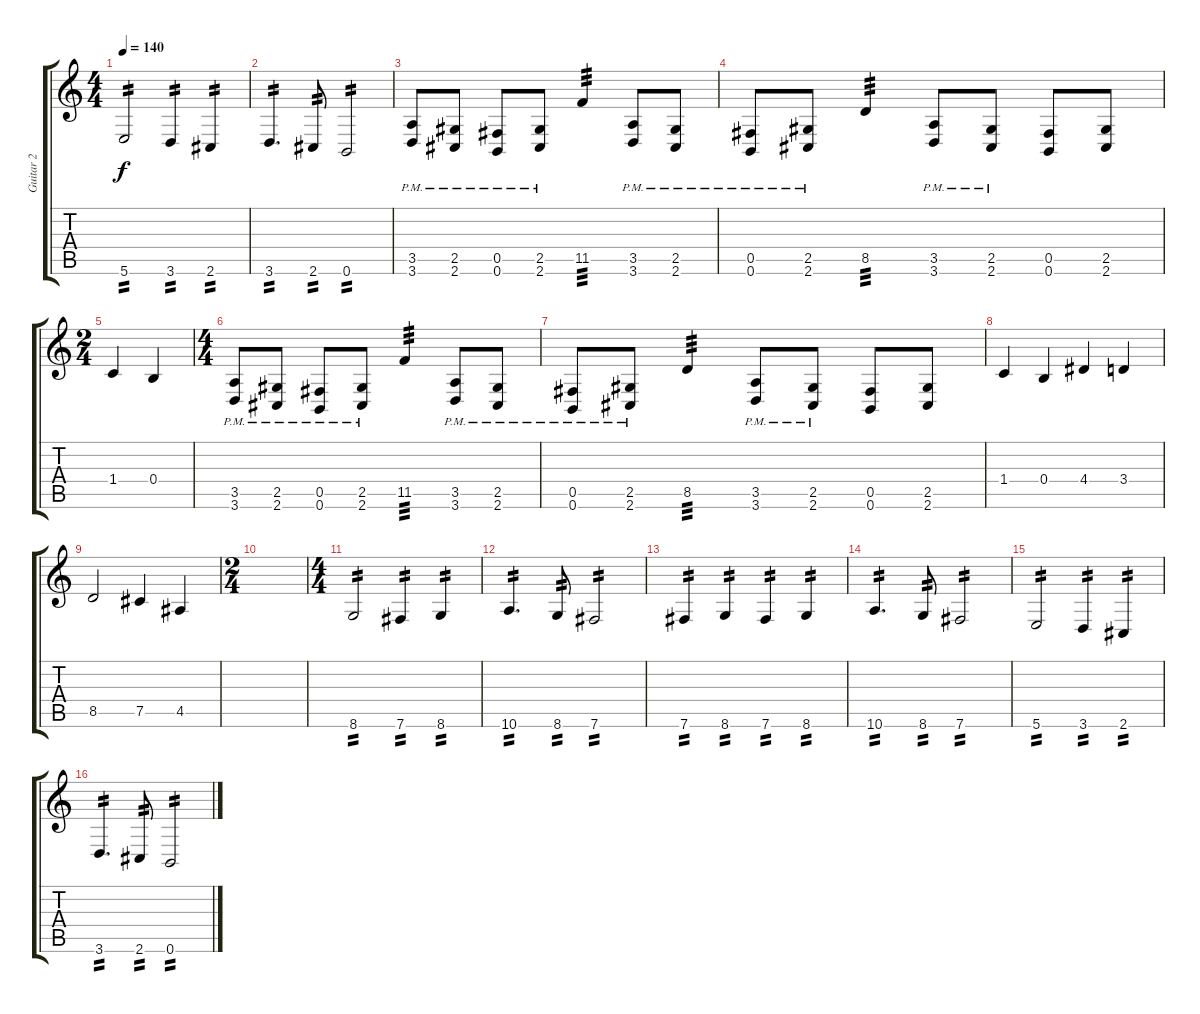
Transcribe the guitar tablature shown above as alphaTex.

\track ("Guitar 2" "Guitar 2") {instrument distortionguitar}
\staff {score tabs}
\tuning (Db4 Ab3 E3 B2 Gb2 B1) {hide}
\ts (4 4)
\tempo 140
\clef g2
\ks c
5.6.2{tp 2 dy f} 3.6.4{tp 2} 2.6.4{tp 2} |
3.6.4{d tp 2} 2.6.8{tp 2} 0.6.2{tp 2} |
(3.5 3.6{pm}).8 (2.5 2.6{pm}).8 (0.5 0.6{pm}).8 (2.5 2.6{pm}).8 11.5.4{tp 3} (3.5 3.6{pm}).8 (2.5 2.6{pm}).8 |
(0.5 0.6{pm}).8 (2.5 2.6{pm}).8 8.5.4{tp 3} (3.5 3.6{pm}).8 (2.5 2.6{pm}).8 (0.5 0.6).8 (2.5 2.6).8 |
\ts (2 4)
1.4.4 0.4.4 |
\ts (4 4)
(3.5 3.6{pm}).8 (2.5 2.6{pm}).8 (0.5 0.6{pm}).8 (2.5 2.6{pm}).8 11.5.4{tp 3} (3.5 3.6{pm}).8 (2.5 2.6{pm}).8 |
(0.5 0.6{pm}).8 (2.5 2.6{pm}).8 8.5.4{tp 3} (3.5 3.6{pm}).8 (2.5 2.6{pm}).8 (0.5 0.6).8 (2.5 2.6).8 |
1.4.4 0.4.4 4.4.4 3.4.4 |
8.5.2 7.5.4 4.5.4 |
\ts (2 4)
|
\ts (4 4)
8.6.2{tp 2} 7.6.4{tp 2} 8.6.4{tp 2} |
10.6.4{d tp 2} 8.6.8{tp 2} 7.6.2{tp 2} |
7.6.4{tp 2} 8.6.4{tp 2} 7.6.4{tp 2} 8.6.4{tp 2} |
10.6.4{d tp 2} 8.6.8{tp 2} 7.6.2{tp 2} |
5.6.2{tp 2} 3.6.4{tp 2} 2.6.4{tp 2} |
3.6.4{d tp 2} 2.6.8{tp 2} 0.6.2{tp 2}
